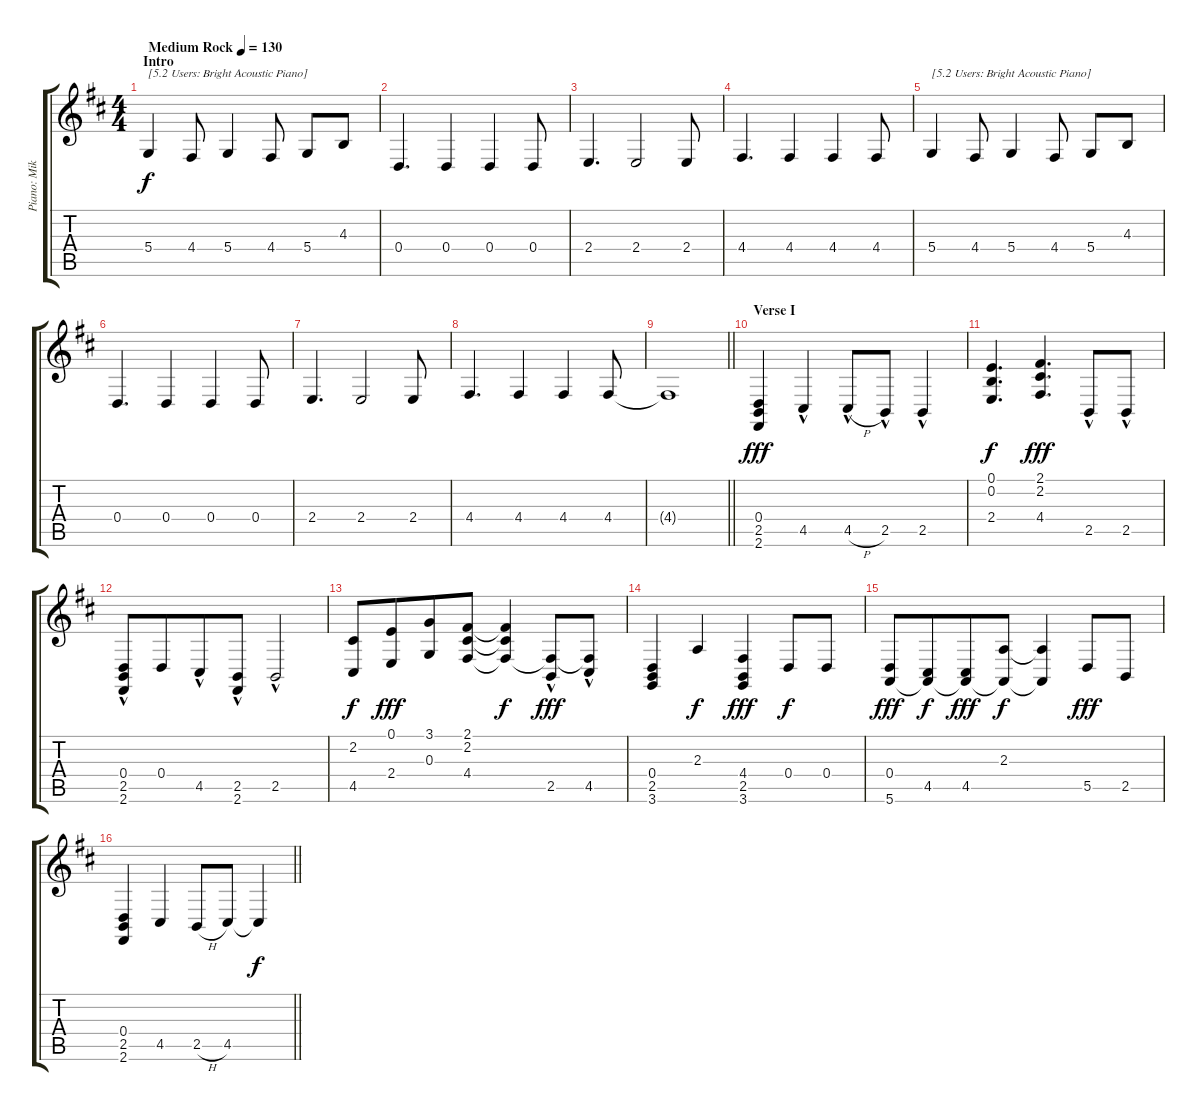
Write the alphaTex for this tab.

\track ("Piano: Mike" "Piano: Mik") {instrument brightacousticpiano}
\staff {score tabs}
\tuning (E4 B3 G3 D3 A2 E2) {hide}
\ts (4 4)
\section ("" "Intro")
\tempo (130 "Medium Rock")
\clef g2
\ks d
5.4.4{txt "[5.2 Users: Bright Acoustic Piano]" dy f instrument brightacousticpiano} 4.4.8 5.4.4 4.4.8 5.4.8 4.3.8 |
0.4.4{d} 0.4.4 0.4.4 0.4.8 |
2.4.4{d} 2.4.2 2.4.8 |
4.4.4{d} 4.4.4 4.4.4 4.4.8 |
5.4.4{txt "[5.2 Users: Bright Acoustic Piano]"} 4.4.8 5.4.4 4.4.8 5.4.8 4.3.8 |
0.4.4{d} 0.4.4 0.4.4 0.4.8 |
2.4.4{d} 2.4.2 2.4.8 |
4.4.4{d} 4.4.4 4.4.4 4.4.8 |
\barLineRight lightlight
4.4{t}.1 |
\section ("" "Verse I")
(0.4 2.5 2.6).4{dy fff} 4.5{hac}.4 4.5{h hac}.8 2.5{hac}.8 2.5{hac}.4 |
(0.1 0.2 2.4).4{d dy f} (2.1 2.2 4.4).4{d dy fff} 2.5{hac}.8 2.5{hac}.8 |
(0.4 2.5{hac} 2.6).8 0.4.8{beam merge} 4.5{hac}.8 (2.5{hac} 2.6).8 2.5{hac}.2 |
(2.2 4.5).8{dy f} (0.1 2.4).8{dy fff beam merge} (3.1 0.3).8 (2.1 2.2 4.4).8 (2.1{t} 2.2{t} 4.4{t}).4{dy f} (4.4{t} 2.5{hac}).8{dy fff} (4.4{t} 4.5{hac}).8 |
(0.4 2.5 3.6).4 2.3.4{dy f} (4.4 2.5 3.6).4{dy fff} 0.4.8{dy f} 0.4.8 |
(0.4 5.6).8{dy fff} (4.5 5.6{t}).8{dy f beam merge} (4.5 5.6{t}).8{dy fff} (2.3 5.6{t}).8{dy f} (2.3{t} 5.6{t}).4 5.5.8{dy fff} 2.5.8 |
\barLineRight lightlight
(0.4 2.5 2.6).4 4.5.4 2.5{h}.8 4.5.8 4.5{t}.4{dy f}
